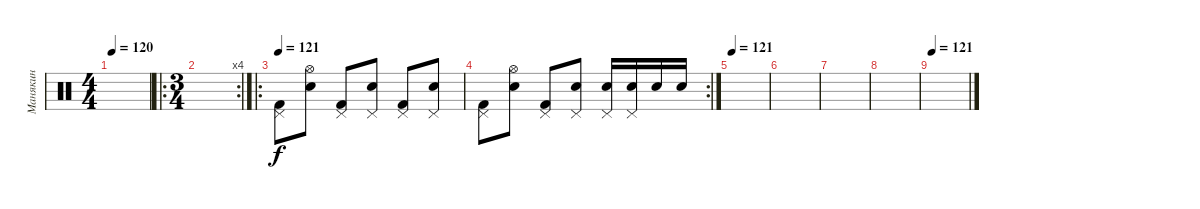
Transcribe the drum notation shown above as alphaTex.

\track ("Манякин" "Манякин") {instrument percussion}
\staff {score}
\articulation defaults
\ts (4 4)
\tempo 120
\clef neutral
\ks c
|
\ro
\rc 4
\ts (3 4)
|
\ro
\tempo 121
("Pedal Hi-Hat (hit)" "Kick (hit) 2").8 ("Hi-Hat (open)" "Electric Snare (hit)").8 ("Pedal Hi-Hat (hit)" "Kick (hit) 2").8 ("Pedal Hi-Hat (hit)" "Electric Snare (hit)").8 ("Pedal Hi-Hat (hit)" "Kick (hit) 2").8 ("Pedal Hi-Hat (hit)" "Electric Snare (hit)").8 |
\rc 2
("Pedal Hi-Hat (hit)" "Kick (hit) 2").8 ("Hi-Hat (open)" "Electric Snare (hit)").8 ("Pedal Hi-Hat (hit)" "Kick (hit) 2").8 ("Pedal Hi-Hat (hit)" "Electric Snare (hit)").8 ("Pedal Hi-Hat (hit)" "Electric Snare (hit)").16 ("Pedal Hi-Hat (hit)" "Electric Snare (hit)").16 "Electric Snare (hit)".16 "Electric Snare (hit)".16 |
\tempo 121
|
|
|
|
\tempo 121
